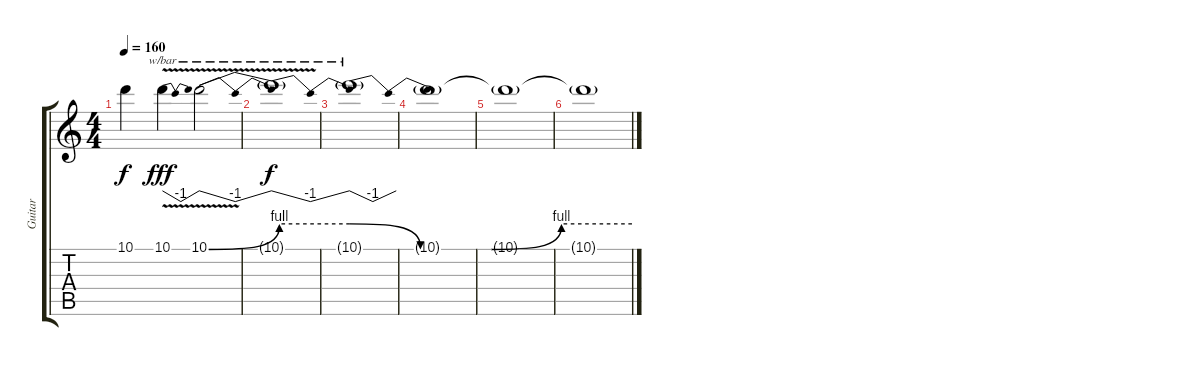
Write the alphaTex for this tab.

\track ("Guitar" "Guitar") {instrument distortionguitar}
\staff {score tabs}
\tuning (E4 B3 G3 D3 A2 E2) {hide}
\ts (4 4)
\tempo 160
\clef g2
\ks c
10.1{t}.4{dy f} 10.1{v}.4{tbe (dip default 0 0 30 -4 60 0) dy fff} 10.1{be (custom 0 0 10 4 20 4 30 0 40 0 50 4 60 4) v}.2{tbe (dip default 0 0 30 -4 60 0)} |
10.1{t}.1{tbe (dip default 0 0 30 -4 60 0) dy f} |
10.1{t}.1{tbe (dip default 0 0 30 -4 60 0)} |
10.1{t}.1 |
10.1{t}.1 |
10.1{t}.1
